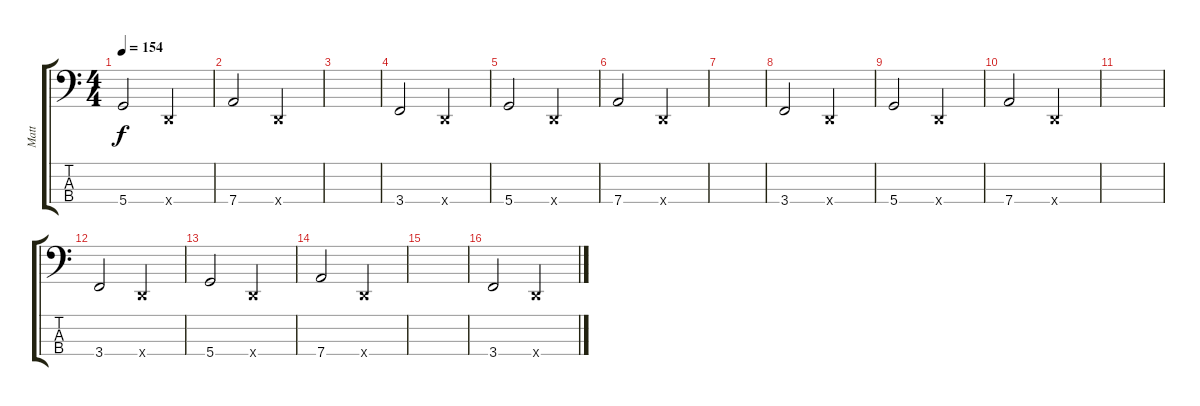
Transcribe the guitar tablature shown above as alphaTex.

\track ("Matt" "Matt") {instrument electricbasspick}
\staff {score tabs}
\tuning (G2 D2 A1 D1) {hide}
\ts (4 4)
\tempo 154
\clef f4
\ks c
5.4.2{dy f} 0.4{x}.2 |
7.4.2 0.4{x}.2 |
|
3.4.2 0.4{x}.2 |
5.4.2 0.4{x}.2 |
7.4.2 0.4{x}.2 |
|
3.4.2 0.4{x}.2 |
5.4.2 0.4{x}.2 |
7.4.2 0.4{x}.2 |
|
3.4.2 0.4{x}.2 |
5.4.2 0.4{x}.2 |
7.4.2 0.4{x}.2 |
|
3.4.2 0.4{x}.2
